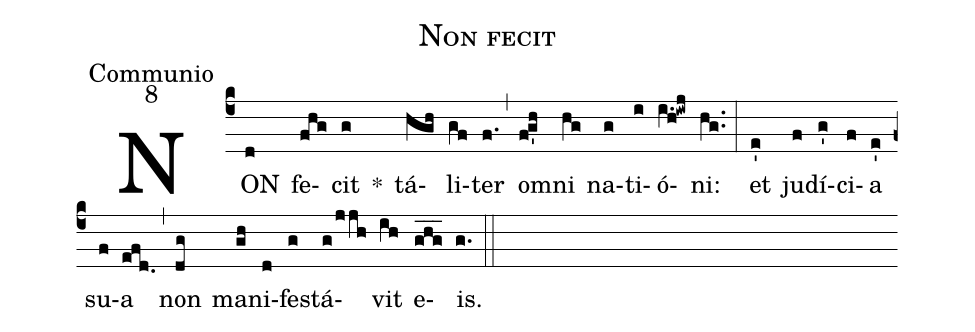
name:Non fecit;
office-part:Communio;
mode:8;
%%
(c4) NON(d) fe(fhg)cit(g) *() tá(hgh)li(gf)ter(f.) (,) o(f!g'h)mni(hg) na(g)ti(i)ó(i.h!iwj)ni:(hg..) (:) et(e') ju(f)dí(g')ci(f)a(e') su(f)a(efd.) (,) non(dg) ma(gh)ni(d)fe(g)stá(g/jjh)vit(ih) e(ghg___)is.(g.) (::)
